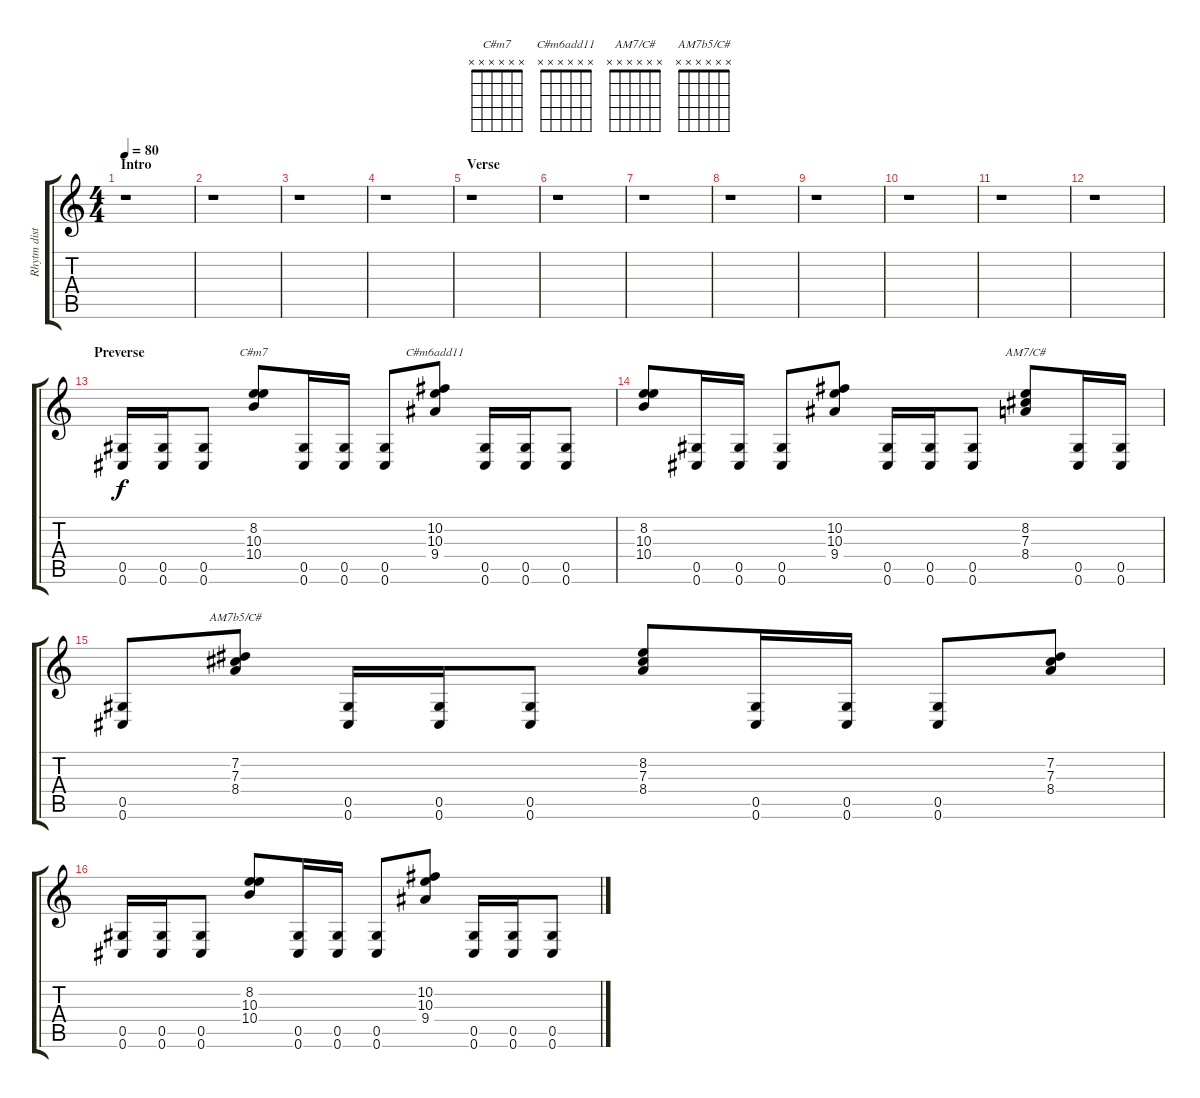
\track ("Rhytm dist." "Rhytm dist") {instrument distortionguitar}
\staff {score tabs}
\tuning (Db4 Ab3 Gb3 Db3 Ab2 Db2) {hide}
\chord ("C#m7" x x x x x x) {firstfret 0}
\chord ("C#m6add11" x x x x x x) {firstfret 0}
\chord ("AM7/C#" x x x x x x) {firstfret 0}
\chord ("AM7b5/C#" x x x x x x) {firstfret 0}
\ts (4 4)
\section ("" "Intro")
\tempo 80
\clef g2
\ks c
r.1{dy f instrument distortionguitar} |
r.1 |
r.1 |
r.1 |
\section ("" "Verse")
r.1 |
r.1 |
r.1 |
r.1 |
r.1 |
r.1 |
r.1 |
r.1 |
\section ("" "Preverse")
(0.5 0.6).16 (0.5 0.6).16 (0.5 0.6).8 (8.2 10.3 10.4).8{ch "C#m7"} (0.5 0.6).16 (0.5 0.6).16 (0.5 0.6).8 (10.2 10.3 9.4).8{ch "C#m6add11"} (0.5 0.6).16 (0.5 0.6).16 (0.5 0.6).8 |
(8.2 10.3 10.4).8 (0.5 0.6).16 (0.5 0.6).16 (0.5 0.6).8 (10.2 10.3 9.4).8 (0.5 0.6).16 (0.5 0.6).16 (0.5 0.6).8 (8.2 7.3 8.4).8{ch "AM7/C#"} (0.5 0.6).16 (0.5 0.6).16 |
(0.5 0.6).8 (7.2 7.3 8.4).8{ch "AM7b5/C#"} (0.5 0.6).16 (0.5 0.6).16 (0.5 0.6).8 (8.2 7.3 8.4).8 (0.5 0.6).16 (0.5 0.6).16 (0.5 0.6).8 (7.2 7.3 8.4).8 |
(0.5 0.6).16 (0.5 0.6).16 (0.5 0.6).8 (8.2 10.3 10.4).8 (0.5 0.6).16 (0.5 0.6).16 (0.5 0.6).8 (10.2 10.3 9.4).8 (0.5 0.6).16 (0.5 0.6).16 (0.5 0.6).8
